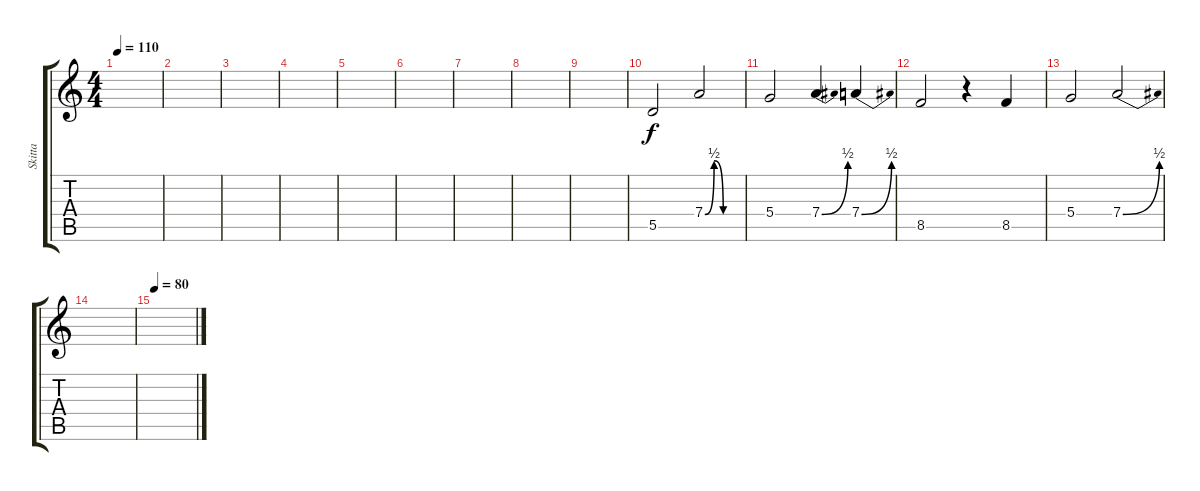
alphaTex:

\track ("Skitta" "Skitta") {instrument overdrivenguitar}
\staff {score tabs}
\tuning (E4 B3 G3 D3 A2 E2) {hide}
\ts (4 4)
\tempo 110
\clef g2
\ks c
|
|
|
|
|
|
|
|
|
5.5.2 7.4{be (custom 0 0 15 2 30 0 45 0 60 0)}.2 |
5.4.2 7.4{be (bend 0 0 60 2)}.4 7.4{be (bend 0 0 60 2)}.4 |
8.5.2 r.4 8.5.4 |
5.4.2 7.4{be (bend 0 0 60 2)}.2 |
|
\tempo 80
